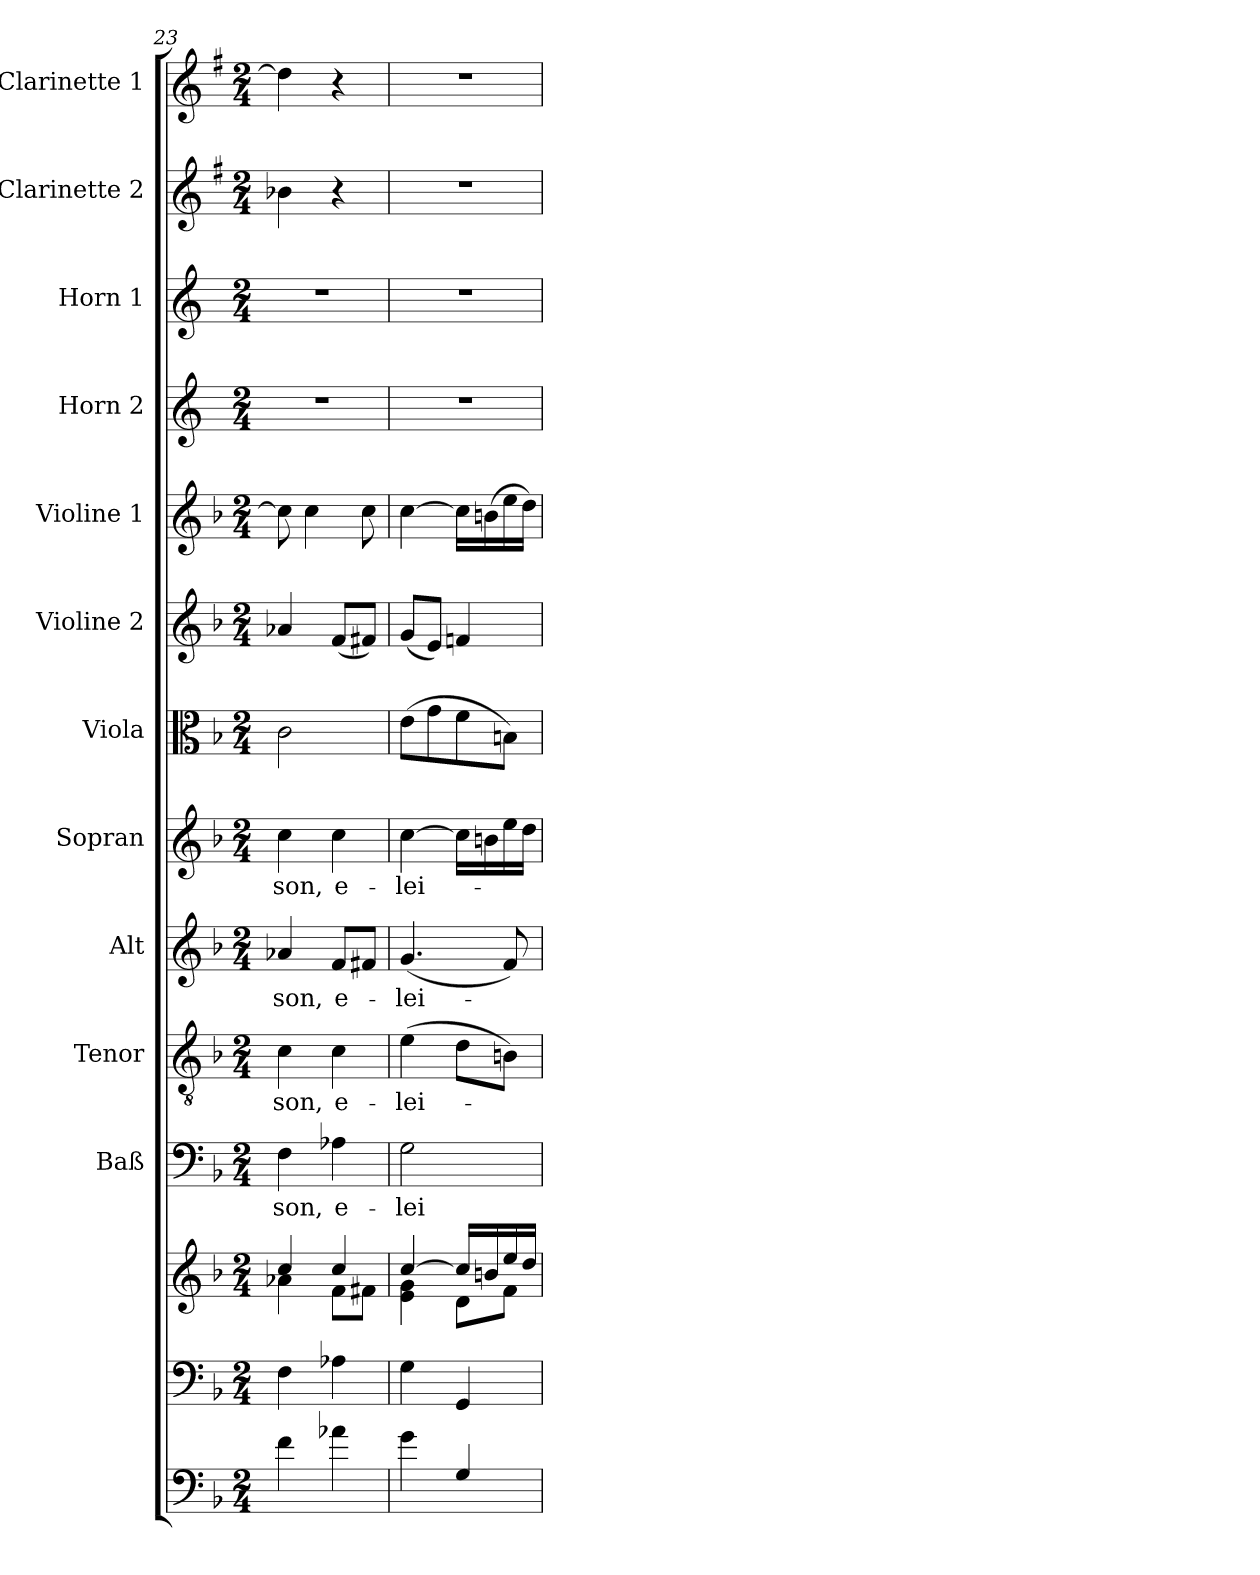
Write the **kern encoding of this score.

**kern	**kern	**kern	**kern	**text	**kern	**text	**kern	**text	**kern	**text	**kern	**kern	**kern	**kern	**kern	**kern	**kern
*part13	*part12	*part12	*part11	*part11	*part10	*part10	*part9	*part9	*part8	*part8	*part7	*part6	*part5	*part4	*part3	*part2	*part1
*staff14	*staff13	*staff12	*staff11	*staff11	*staff10	*staff10	*staff9	*staff9	*staff8	*staff8	*staff7	*staff6	*staff5	*staff4	*staff3	*staff2	*staff1
*	*	*	*I"Baß	*	*I"Tenor	*	*I"Alt	*	*I"Sopran	*	*I"Viola	*I"Violine 2	*I"Violine 1	*I"Horn 2	*I"Horn 1	*I"Clarinette 2	*I"Clarinette 1
*	*	*	*I'Baß	*	*I'Ten	*	*I'Alt	*	*I'Sop	*	*I'Vla.	*I'Vln. 2	*I'Vln. 1	*I'Hrn. 2	*I'Hrn. 1	*	*
*clefF4	*clefF4	*clefG2	*clefF4	*	*clefGv2	*	*clefG2	*	*clefG2	*	*clefC3	*clefG2	*clefG2	*clefG2	*clefG2	*clefG2	*clefG2
*ITrd7c12	*	*	*	*	*	*	*	*	*	*	*	*	*	*ITrd4c7	*ITrd4c7	*ITrd1c2	*ITrd1c2
*k[b-]	*k[b-]	*k[b-]	*k[b-]	*	*k[b-]	*	*k[b-]	*	*k[b-]	*	*k[b-]	*k[b-]	*k[b-]	*k[b-]	*k[b-]	*k[b-]	*k[b-]
*F:	*F:	*F:	*F:	*	*F:	*	*F:	*	*F:	*	*F:	*F:	*F:	*F:	*F:	*F:	*F:
*M2/4	*M2/4	*M2/4	*M2/4	*	*M2/4	*	*M2/4	*	*M2/4	*	*M2/4	*M2/4	*M2/4	*M2/4	*M2/4	*M2/4	*M2/4
=23	=23	=23	=23	=23	=23	=23	=23	=23	=23	=23	=23	=23	=23	=23	=23	=23	=23
*	*	*^	*	*	*	*	*	*	*	*	*	*	*	*	*	*	*
!	!	!	!	!	!LO:LY:b	!	!LO:LY:b	!	!LO:LY:b	!	!LO:LY:b	!	!	!	!	!	!	!
4F\	4F\	4cc/	4a-X\	4F\	-son,	4c\	-son,	4a-X/	-son,	4cc\	-son,	2c\	4a-X/	8cc\]	2r	2r	4a-X\	4cc\]
.	.	.	.	.	.	.	.	.	.	.	.	.	.	4cc\	.	.	.	.
!	!	!	!	!	!LO:LY:b	!	!LO:LY:b	!	!LO:LY:b	!	!LO:LY:b	!	!	!	!	!	!	!
4A-X\	4A-X\	4cc/	8f\L	4A-X\	e-	4c\	e-	8f/L	e-	4cc\	e-	.	(<8f/L	.	.	.	4r	4r
.	.	.	8f#X\J	.	.	.	.	8f#X/J	.	.	.	.	8f#X/J)	8cc\	.	.	.	.
=24	=24	=24	=24	=24	=24	=24	=24	=24	=24	=24	=24	=24	=24	=24	=24	=24	=24	=24
!	!	!	!	!	!LO:LY:b	!	!LO:LY:b	!	!LO:LY:b	!	!LO:LY:b	!	!	!	!	!	!	!
4G\	4G\	[>4cc/	4e\ 4g\	2G\	-lei-	(>4e\	-lei-	(<4.g/	-lei-	[4cc\	-lei-	(>8e\L	(<8g/L	[4cc\	2r	2r	2r	2r
.	.	.	.	.	.	.	.	.	.	.	.	8g\	8e/J)	.	.	.	.	.
4GG/	4GG/	16cc/LL]	8d\L	.	.	8d\L	.	.	.	16cc\LL]	.	8f\	4fn/	16cc\LL]	.	.	.	.
.	.	16bn/	.	.	.	.	.	.	.	16bn\	.	.	.	(>16bn\	.	.	.	.
.	.	16ee/	8f\J	.	.	8Bn\J)	.	8f/)	.	16ee\	.	8Bn\J)	.	16ee\	.	.	.	.
.	.	16dd/JJ	.	.	.	.	.	.	.	16dd\JJ	.	.	.	16dd\JJ)	.	.	.	.
*	*	*v	*v	*	*	*	*	*	*	*	*	*	*	*	*	*	*	*
=	=	=	=	=	=	=	=	=	=	=	=	=	=	=	=	=	=
*-	*-	*-	*-	*-	*-	*-	*-	*-	*-	*-	*-	*-	*-	*-	*-	*-	*-
